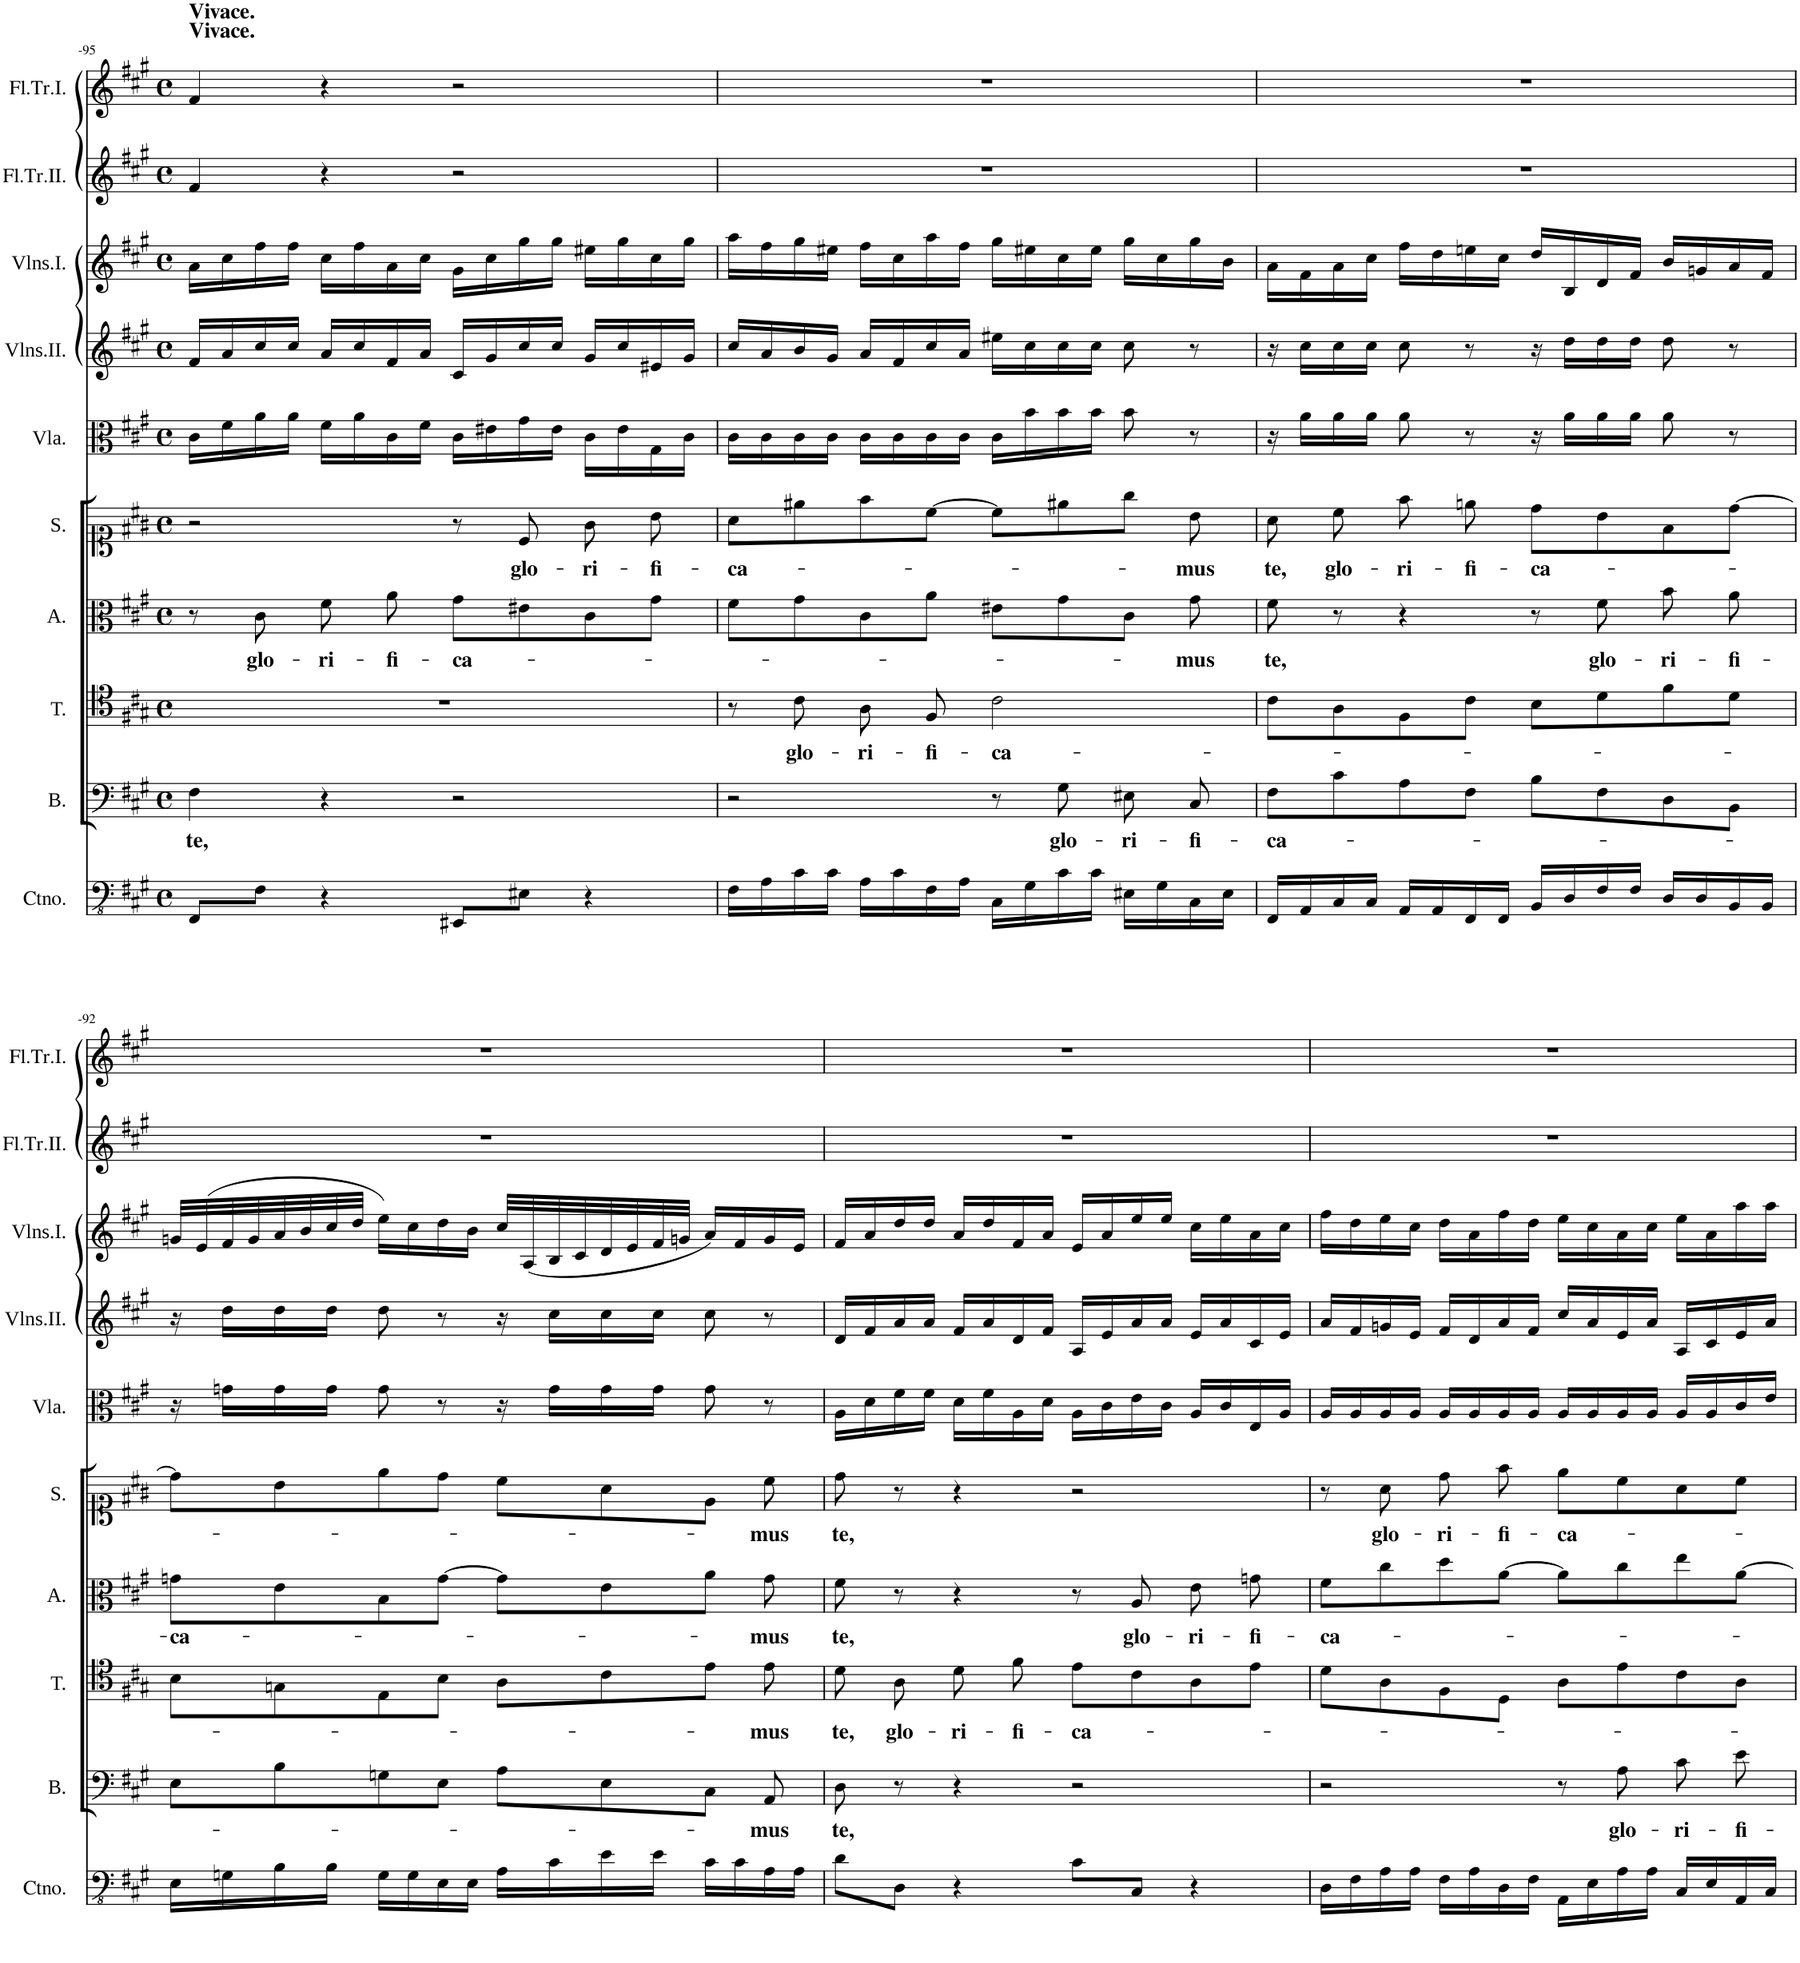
**kern	**kern	**text	**kern	**text	**kern	**text	**kern	**text	**kern	**kern	**kern	**kern	**kern
*part10	*part9	*part9	*part8	*part8	*part7	*part7	*part6	*part6	*part5	*part4	*part3	*part2	*part1
*staff10	*staff9	*staff9	*staff8	*staff8	*staff7	*staff7	*staff6	*staff6	*staff5	*staff4	*staff3	*staff2	*staff1
*I"Continuo.	*I"Basso.	*	*I"Tenore.	*	*I"Alto.	*	*I"Soprano.	*	*I"Viola	*I"Violino II.	*I"Violino I.	*I"Flauto Traverso II.	*I"Flauto Traverso I.
*I'Ctno.	*I'B.	*	*I'T.	*	*I'A.	*	*I'S.	*	*I'Vla.	*	*	*I'Fl.Tr.II.	*I'Fl.Tr.I.
!!LO:PB:g=z
*clefFv4	*clefF4	*	*clefC4	*	*clefC3	*	*clefC1	*	*clefC3	*clefG2	*clefG2	*clefG2	*clefG2
*k[f#c#g#]	*k[f#c#g#]	*	*k[f#c#g#]	*	*k[f#c#g#]	*	*k[f#c#g#]	*	*k[f#c#g#]	*k[f#c#g#]	*k[f#c#g#]	*k[f#c#g#]	*k[f#c#g#]
*M4/4	*M4/4	*	*M4/4	*	*M4/4	*	*M4/4	*	*M4/4	*M4/4	*M4/4	*M4/4	*M4/4
*met(c)	*met(c)	*	*met(c)	*	*met(c)	*	*met(c)	*	*met(c)	*met(c)	*met(c)	*met(c)	*met(c)
=95-	=95-	=95-	=95-	=95-	=95-	=95-	=95-	=95-	=95-	=95-	=95-	=95-	=95-
!	!	!	!	!	!	!	!	!	!	!	!	!	!LO:TX:a:B:t=Vivace.
!	!	!	!	!	!	!	!	!	!	!	!	!	!LO:TX:a:B:t=Vivace.
!	!	!LO:LY:b	!	!	!	!	!	!	!	!	!	!	!
8FFF#/L	4F#\	te,	1r	.	8r	.	2r	.	16c#\LL	16f#/LL	16a\LL	4f#/	4f#/
.	.	.	.	.	.	.	.	.	16f#\	16a/	16cc#\	.	.
!	!	!	!	!	!	!LO:LY:b	!	!	!	!	!	!	!
8FF#\J	.	.	.	.	8c#\	glo-	.	.	16a\	16cc#/	16ff#\	.	.
.	.	.	.	.	.	.	.	.	16a\JJ	16cc#/JJ	16ff#\JJ	.	.
!	!	!	!	!	!	!LO:LY:b	!	!	!	!	!	!	!
4r	4r	.	.	.	8f#\	-ri-	.	.	16f#\LL	16a/LL	16cc#\LL	4r	4r
.	.	.	.	.	.	.	.	.	16a\	16cc#/	16ff#\	.	.
!	!	!	!	!	!	!LO:LY:b	!	!	!	!	!	!	!
.	.	.	.	.	8a\	-fi-	.	.	16c#\	16f#/	16a\	.	.
.	.	.	.	.	.	.	.	.	16f#\JJ	16a/JJ	16cc#\JJ	.	.
!	!	!	!	!	!	!LO:LY:b	!	!	!	!	!	!	!
8EEE#X/L	2r	.	.	.	8g#\L	-ca-	8r	.	16c#\LL	16c#/LL	16g#\LL	2r	2r
.	.	.	.	.	.	.	.	.	16e#X\	16g#/	16cc#\	.	.
!	!	!	!	!	!	!	!	!LO:LY:b	!	!	!	!	!
8EE#X\J	.	.	.	.	8e#X\	.	8c#/	glo-	16g#\	16cc#/	16gg#\	.	.
.	.	.	.	.	.	.	.	.	16e#\JJ	16cc#/JJ	16gg#\JJ	.	.
!	!	!	!	!	!	!	!	!LO:LY:b	!	!	!	!	!
4r	.	.	.	.	8c#\	.	8g#\	-ri-	16c#\LL	16g#/LL	16ee#X\LL	.	.
.	.	.	.	.	.	.	.	.	16e#\	16cc#/	16gg#\	.	.
!	!	!	!	!	!	!	!	!LO:LY:b	!	!	!	!	!
.	.	.	.	.	8g#\J	.	8b\	-fi-	16G#\	16e#X/	16cc#\	.	.
.	.	.	.	.	.	.	.	.	16c#\JJ	16g#/JJ	16gg#\JJ	.	.
=94-	=94-	=94-	=94-	=94-	=94-	=94-	=94-	=94-	=94-	=94-	=94-	=94-	=94-
!	!	!	!	!	!	!	!	!LO:LY:b	!	!	!	!	!
16FF#\LL	2r	.	8r	.	8f#\L	.	8a\L	-ca-	16c#\LL	16cc#/LL	16aa\LL	1r	1r
16AA\	.	.	.	.	.	.	.	.	16c#\	16a/	16ff#\	.	.
!	!	!	!	!LO:LY:b	!	!	!	!	!	!	!	!	!
16C#\	.	.	8c#\	glo-	8g#\	.	8ee#X\	.	16c#\	16b/	16gg#\	.	.
16C#\JJ	.	.	.	.	.	.	.	.	16c#\JJ	16g#/JJ	16ee#X\JJ	.	.
!	!	!	!	!LO:LY:b	!	!	!	!	!	!	!	!	!
16AA\LL	.	.	8A\	-ri-	8c#\	.	8ff#\	.	16c#\LL	16a/LL	16ff#\LL	.	.
16C#\	.	.	.	.	.	.	.	.	16c#\	16f#/	16cc#\	.	.
!	!	!	!	!LO:LY:b	!	!	!	!	!	!	!	!	!
16FF#\	.	.	8F#/	-fi-	8a\J	.	[8cc#\J	.	16c#\	16cc#/	16aa\	.	.
16AA\JJ	.	.	.	.	.	.	.	.	16c#\JJ	16a/JJ	16ff#\JJ	.	.
!	!	!	!	!LO:LY:b	!	!	!	!	!	!	!	!	!
16CC#\LL	8r	.	2c#\	-ca-	8e#X\L	.	8cc#\L]	.	16c#\LL	16ee#X\LL	16gg#\LL	.	.
16GG#\	.	.	.	.	.	.	.	.	16b\	16cc#\	16ee#X\	.	.
!	!	!LO:LY:b	!	!	!	!	!	!	!	!	!	!	!
16C#\	8G#\	glo-	.	.	8g#\	.	8ee#X\	.	16b\	16cc#\	16cc#\	.	.
16C#\JJ	.	.	.	.	.	.	.	.	16b\JJ	16cc#\JJ	16ee#\JJ	.	.
!	!	!LO:LY:b	!	!	!	!	!	!	!	!	!	!	!
16EE#X\LL	8E#X\	-ri-	.	.	8c#\J	.	8gg#\J	.	8b\	8cc#\	16gg#\LL	.	.
16GG#\	.	.	.	.	.	.	.	.	.	.	16cc#\	.	.
!	!	!LO:LY:b	!	!	!	!LO:LY:b	!	!LO:LY:b	!	!	!	!	!
16CC#\	8C#/	-fi-	.	.	8g#\	-mus	8b\	-mus	8r	8r	16gg#\	.	.
16EE#\JJ	.	.	.	.	.	.	.	.	.	.	16b\JJ	.	.
=93-	=93-	=93-	=93-	=93-	=93-	=93-	=93-	=93-	=93-	=93-	=93-	=93-	=93-
!	!	!LO:LY:b	!	!	!	!LO:LY:b	!	!LO:LY:b	!	!	!	!	!
16FFF#/LL	8F#\L	-ca-	8c#\L	.	8f#\	te,	8a\	te,	16r	16r	16a\LL	1r	1r
16AAA/	.	.	.	.	.	.	.	.	16a\LL	16cc#\LL	16f#\	.	.
!	!	!	!	!	!	!	!	!LO:LY:b	!	!	!	!	!
16CC#/	8c#\	.	8A\	.	8r	.	8cc#\	glo-	16a\	16cc#\	16a\	.	.
16CC#/JJ	.	.	.	.	.	.	.	.	16a\JJ	16cc#\JJ	16cc#\JJ	.	.
!	!	!	!	!	!	!	!	!LO:LY:b	!	!	!	!	!
16AAA/LL	8A\	.	8F#\	.	4r	.	8ff#\	-ri-	8a\	8cc#\	16ff#\LL	.	.
16AAA/	.	.	.	.	.	.	.	.	.	.	16dd\	.	.
!	!	!	!	!	!	!	!	!LO:LY:b	!	!	!	!	!
16FFF#/	8F#\J	.	8c#\J	.	.	.	8een\	-fi-	8r	8r	16een\	.	.
16FFF#/JJ	.	.	.	.	.	.	.	.	.	.	16cc#\JJ	.	.
!	!	!	!	!	!	!	!	!LO:LY:b	!	!	!	!	!
16BBB/LL	8B\L	.	8B\L	.	8r	.	8dd\L	-ca-	16r	16r	16dd/LL	.	.
16DD/	.	.	.	.	.	.	.	.	16a\LL	16dd\LL	16B/	.	.
!	!	!	!	!	!	!LO:LY:b	!	!	!	!	!	!	!
16FF#/	8F#\	.	8d\	.	8f#\	glo-	8b\	.	16a\	16dd\	16d/	.	.
16FF#/JJ	.	.	.	.	.	.	.	.	16a\JJ	16dd\JJ	16f#/JJ	.	.
!	!	!	!	!	!	!LO:LY:b	!	!	!	!	!	!	!
16DD/LL	8D\	.	8f#\	.	8b\	-ri-	8f#\	.	8a\	8dd\	16b/LL	.	.
16DD/	.	.	.	.	.	.	.	.	.	.	16gn/	.	.
!	!	!	!	!	!	!LO:LY:b	!	!	!	!	!	!	!
16BBB/	8BB\J	.	8d\J	.	8a\	-fi-	[8dd\J	.	8r	8r	16a/	.	.
16BBB/JJ	.	.	.	.	.	.	.	.	.	.	16f#/JJ	.	.
!!LO:LB:g=z
=92-	=92-	=92-	=92-	=92-	=92-	=92-	=92-	=92-	=92-	=92-	=92-	=92-	=92-
!	!	!	!	!	!	!LO:LY:b	!	!	!	!	!	!	!
16EE\LL	8E\L	.	8B\L	.	8gn\L	-ca-	8dd\L]	.	16r	16r	32gn/LLL	1r	1r
.	.	.	.	.	.	.	.	.	.	.	(32e/	.	.
16GGn\	.	.	.	.	.	.	.	.	16gn\LL	16dd\LL	32f#/	.	.
.	.	.	.	.	.	.	.	.	.	.	32g/	.	.
16BB\	8B\	.	8Gn\	.	8e\	.	8b\	.	16g\	16dd\	32a/	.	.
.	.	.	.	.	.	.	.	.	.	.	32b/	.	.
16BB\JJ	.	.	.	.	.	.	.	.	16g\JJ	16dd\JJ	32cc#/	.	.
.	.	.	.	.	.	.	.	.	.	.	32dd/JJJ	.	.
16GG\LL	8Gn\	.	8E\	.	8B\	.	8ee\	.	8g\	8dd\	16ee\LL)	.	.
16GG\	.	.	.	.	.	.	.	.	.	.	16cc#\	.	.
16EE\	8E\J	.	8B\J	.	[8g\J	.	8dd\J	.	8r	8r	16dd\	.	.
16EE\JJ	.	.	.	.	.	.	.	.	.	.	16b\JJ	.	.
16AA\LL	8A\L	.	8A\L	.	8g\L]	.	8cc#\L	.	16r	16r	32cc#/LLL	.	.
.	.	.	.	.	.	.	.	.	.	.	(32A/	.	.
16C#\	.	.	.	.	.	.	.	.	16g\LL	16cc#\LL	32B/	.	.
.	.	.	.	.	.	.	.	.	.	.	32c#/	.	.
16E\	8E\	.	8c#\	.	8e\	.	8a\	.	16g\	16cc#\	32d/	.	.
.	.	.	.	.	.	.	.	.	.	.	32e/	.	.
16E\JJ	.	.	.	.	.	.	.	.	16g\JJ	16cc#\JJ	32f#/	.	.
.	.	.	.	.	.	.	.	.	.	.	32gn/JJJ	.	.
16C#\LL	8C#\J	.	8e\J	.	8a\J	.	8e\J	.	8g\	8cc#\	16a/LL)	.	.
16C#\	.	.	.	.	.	.	.	.	.	.	16f#/	.	.
!	!	!LO:LY:b	!	!LO:LY:b	!	!LO:LY:b	!	!LO:LY:b	!	!	!	!	!
16AA\	8AA/	-mus	8e\	-mus	8g\	-mus	8cc#\	-mus	8r	8r	16g/	.	.
16AA\JJ	.	.	.	.	.	.	.	.	.	.	16e/JJ	.	.
=91-	=91-	=91-	=91-	=91-	=91-	=91-	=91-	=91-	=91-	=91-	=91-	=91-	=91-
!	!	!LO:LY:b	!	!LO:LY:b	!	!LO:LY:b	!	!LO:LY:b	!	!	!	!	!
8D\L	8D\	te,	8d\	te,	8f#\	te,	8dd\	te,	16A\LL	16d/LL	16f#/LL	1r	1r
.	.	.	.	.	.	.	.	.	16d\	16f#/	16a/	.	.
!	!	!	!	!LO:LY:b	!	!	!	!	!	!	!	!	!
8DD\J	8r	.	8A\	glo-	8r	.	8r	.	16f#\	16a/	16dd/	.	.
.	.	.	.	.	.	.	.	.	16f#\JJ	16a/JJ	16dd/JJ	.	.
!	!	!	!	!LO:LY:b	!	!	!	!	!	!	!	!	!
4r	4r	.	8d\	-ri-	4r	.	4r	.	16d\LL	16f#/LL	16a/LL	.	.
.	.	.	.	.	.	.	.	.	16f#\	16a/	16dd/	.	.
!	!	!	!	!LO:LY:b	!	!	!	!	!	!	!	!	!
.	.	.	8f#\	-fi-	.	.	.	.	16A\	16d/	16f#/	.	.
.	.	.	.	.	.	.	.	.	16d\JJ	16f#/JJ	16a/JJ	.	.
!	!	!	!	!LO:LY:b	!	!	!	!	!	!	!	!	!
8C#\L	2r	.	8e\L	-ca-	8r	.	2r	.	16A\LL	16A/LL	16e/LL	.	.
.	.	.	.	.	.	.	.	.	16c#\	16e/	16a/	.	.
!	!	!	!	!	!	!LO:LY:b	!	!	!	!	!	!	!
8CC#/J	.	.	8c#\	.	8A/	glo-	.	.	16e\	16a/	16ee/	.	.
.	.	.	.	.	.	.	.	.	16c#\JJ	16a/JJ	16ee/JJ	.	.
!	!	!	!	!	!	!LO:LY:b	!	!	!	!	!	!	!
4r	.	.	8A\	.	8e\	-ri-	.	.	16A/LL	16e/LL	16cc#\LL	.	.
.	.	.	.	.	.	.	.	.	16c#/	16a/	16ee\	.	.
!	!	!	!	!	!	!LO:LY:b	!	!	!	!	!	!	!
.	.	.	8e\J	.	8gn\	-fi-	.	.	16E/	16c#/	16a\	.	.
.	.	.	.	.	.	.	.	.	16A/JJ	16e/JJ	16cc#\JJ	.	.
=90-	=90-	=90-	=90-	=90-	=90-	=90-	=90-	=90-	=90-	=90-	=90-	=90-	=90-
!	!	!	!	!	!	!LO:LY:b	!	!	!	!	!	!	!
16DD\LL	2r	.	8d\L	.	8f#\L	-ca-	8r	.	16A/LL	16a/LL	16ff#\LL	1r	1r
16FF#\	.	.	.	.	.	.	.	.	16A/	16f#/	16dd\	.	.
!	!	!	!	!	!	!	!	!LO:LY:b	!	!	!	!	!
16AA\	.	.	8A\	.	8cc#\	.	8a\	glo-	16A/	16gn/	16ee\	.	.
16AA\JJ	.	.	.	.	.	.	.	.	16A/JJ	16e/JJ	16cc#\JJ	.	.
!	!	!	!	!	!	!	!	!LO:LY:b	!	!	!	!	!
16FF#\LL	.	.	8F#\	.	8dd\	.	8dd\	-ri-	16A/LL	16f#/LL	16dd\LL	.	.
16AA\	.	.	.	.	.	.	.	.	16A/	16d/	16a\	.	.
!	!	!	!	!	!	!	!	!LO:LY:b	!	!	!	!	!
16DD\	.	.	8D\J	.	[8a\J	.	8ff#\	-fi-	16A/	16a/	16ff#\	.	.
16FF#\JJ	.	.	.	.	.	.	.	.	16A/JJ	16f#/JJ	16dd\JJ	.	.
!	!	!	!	!	!	!	!	!LO:LY:b	!	!	!	!	!
16AAA\LL	8r	.	8A\L	.	8a\L]	.	8ee\L	-ca-	16A/LL	16cc#/LL	16ee\LL	.	.
16EE\	.	.	.	.	.	.	.	.	16A/	16a/	16cc#\	.	.
!	!	!LO:LY:b	!	!	!	!	!	!	!	!	!	!	!
16AA\	8A\	glo-	8e\	.	8cc#\	.	8cc#\	.	16A/	16e/	16a\	.	.
16AA\JJ	.	.	.	.	.	.	.	.	16A/JJ	16a/JJ	16cc#\JJ	.	.
!	!	!LO:LY:b	!	!	!	!	!	!	!	!	!	!	!
16CC#/LL	8c#\	-ri-	8c#\	.	8ee\	.	8a\	.	16A/LL	16A/LL	16ee\LL	.	.
16EE/	.	.	.	.	.	.	.	.	16A/	16c#/	16a\	.	.
!	!	!LO:LY:b	!	!	!	!	!	!	!	!	!	!	!
16AAA/	8e\	-fi-	8A\J	.	[8a\J	.	8cc#\J	.	16c#/	16e/	16aa\	.	.
16CC#/JJ	.	.	.	.	.	.	.	.	16e/JJ	16a/JJ	16aa\JJ	.	.
=	=	=	=	=	=	=	=	=	=	=	=	=	=
*-	*-	*-	*-	*-	*-	*-	*-	*-	*-	*-	*-	*-	*-
